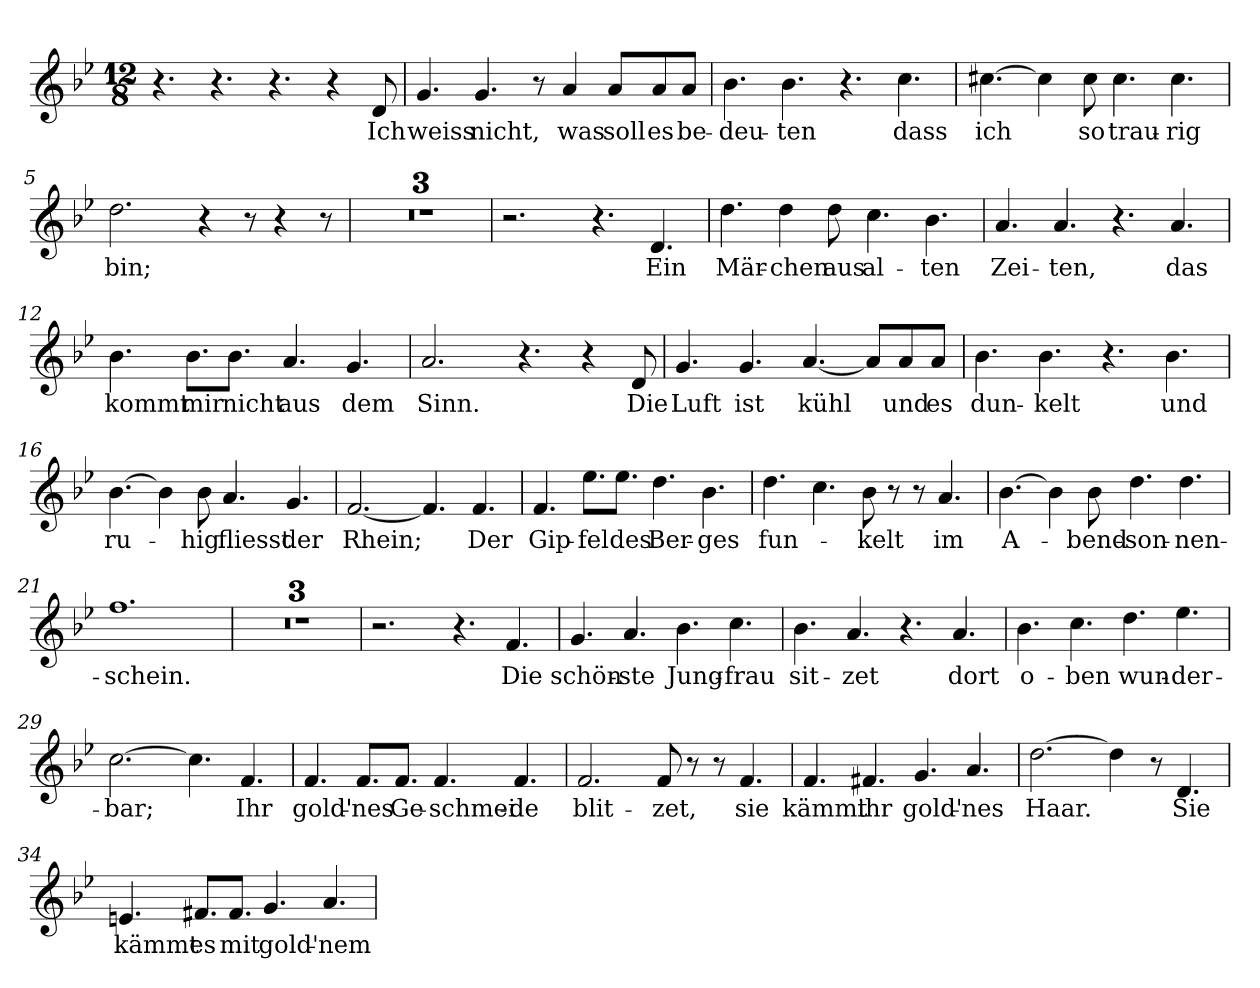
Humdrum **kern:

**kern	**text
*part1	*part1
*staff1	*staff1
*clefG2	*
*k[b-e-]	*
*M12/8	*
=1	=1
4.r	.
4.r	.
4.r	.
4r	.
!	!LO:LY:b
8d/	Ich
=2	=2
!	!LO:LY:b
4.g/	weiss
!	!LO:LY:b
4.g/	nicht,
8r	.
!	!LO:LY:b
4a/	was
!	!LO:LY:b
8a/L	soll
!	!LO:LY:b
8a/	es
!	!LO:LY:b
8a/J	be-
=3	=3
!	!LO:LY:b
4.b-\	-deu-
!	!LO:LY:b
4.b-\	-ten
4.r	.
!	!LO:LY:b
4.cc\	dass
=4	=4
!	!LO:LY:b
[4.cc#X\	ich
4cc#\]	.
!	!LO:LY:b
8cc#\	so
!	!LO:LY:b
4.cc#\	trau-
!	!LO:LY:b
4.cc#\	-rig
=5	=5
!	!LO:LY:b
2.dd\	bin;
4r	.
8r	.
4r	.
8r	.
=6	=6
1.r	.
=7	=7
1.r	.
=8	=8
1.r	.
!!LO:LB:g=z
=9	=9
2.r	.
4.r	.
!	!LO:LY:b
4.d/	Ein
=10	=10
!	!LO:LY:b
4.dd\	Mär-
!	!LO:LY:b
4dd\	-chen
!	!LO:LY:b
8dd\	aus
!	!LO:LY:b
4.cc\	al-
!	!LO:LY:b
4.b-\	-ten
=11	=11
!	!LO:LY:b
4.a/	Zei-
!	!LO:LY:b
4.a/	-ten,
4.r	.
!	!LO:LY:b
4.a/	das
=12	=12
!	!LO:LY:b
4.b-\	kommt
!	!LO:LY:b
8.b-\L	mir
!	!LO:LY:b
8.b-\J	nicht
!	!LO:LY:b
4.a/	aus
!	!LO:LY:b
4.g/	dem
=13	=13
!	!LO:LY:b
2.a/	Sinn.
4.r	.
4r	.
!	!LO:LY:b
8d/	Die
=14	=14
!	!LO:LY:b
4.g/	Luft
!	!LO:LY:b
4.g/	ist
!	!LO:LY:b
[4.a/	kühl
8a/L]	.
!	!LO:LY:b
8a/	und
!	!LO:LY:b
8a/J	es
!!LO:LB:g=z
=15	=15
!	!LO:LY:b
4.b-\	dun-
!	!LO:LY:b
4.b-\	-kelt
4.r	.
!	!LO:LY:b
4.b-\	und
=16	=16
!	!LO:LY:b
[4.b-\	ru-
4b-\]	.
!	!LO:LY:b
8b-\	-hig
!	!LO:LY:b
4.a/	fliesst
!	!LO:LY:b
4.g/	der
=17	=17
!	!LO:LY:b
[2.f/	Rhein;
4.f/]	.
!	!LO:LY:b
4.f/	Der
=18	=18
!	!LO:LY:b
4.f/	Gip-
!	!LO:LY:b
8.ee-\L	-fel
!	!LO:LY:b
8.ee-\J	des
!	!LO:LY:b
4.dd\	Ber-
!	!LO:LY:b
4.b-\	-ges
=19	=19
!	!LO:LY:b
4.dd\	fun-
4.cc\	.
!	!LO:LY:b
8b-\	-kelt
8r	.
8r	.
!	!LO:LY:b
4.a/	im
=20	=20
!	!LO:LY:b
[4.b-\	A-
4b-\]	.
!	!LO:LY:b
8b-\	-bend-
!	!LO:LY:b
4.dd\	-son-
!	!LO:LY:b
4.dd\	-nen-
=21	=21
!	!LO:LY:b
1.ff	-schein.
!!LO:LB:g=z
=22	=22
1.r	.
=23	=23
1.r	.
=24	=24
1.r	.
=25	=25
2.r	.
4.r	.
!	!LO:LY:b
4.f/	Die
=26	=26
!	!LO:LY:b
4.g/	schön-
!	!LO:LY:b
4.a/	-ste
!	!LO:LY:b
4.b-\	Jung-
!	!LO:LY:b
4.cc\	-frau
=27	=27
!	!LO:LY:b
4.b-\	sit-
!	!LO:LY:b
4.a/	-zet
4.r	.
!	!LO:LY:b
4.a/	dort
=28	=28
!	!LO:LY:b
4.b-\	o-
!	!LO:LY:b
4.cc\	-ben
!	!LO:LY:b
4.dd\	wun-
!	!LO:LY:b
4.ee-\	-der-
=29	=29
!	!LO:LY:b
[2.cc\	-bar;
4.cc\]	.
!	!LO:LY:b
4.f/	Ihr
=30	=30
!	!LO:LY:b
4.f/	gold'-
!	!LO:LY:b
8.f/L	-nes
!	!LO:LY:b
8.f/J	Ge-
!	!LO:LY:b
4.f/	-schmei-
!	!LO:LY:b
4.f/	-de
!!LO:LB:g=z
=31	=31
!	!LO:LY:b
2.f/	blit-
!	!LO:LY:b
8f/	-zet,
8r	.
8r	.
!	!LO:LY:b
4.f/	sie
=32	=32
!	!LO:LY:b
4.f/	kämmt
!	!LO:LY:b
4.f#X/	ihr
!	!LO:LY:b
4.g/	gold'-
!	!LO:LY:b
4.a/	-nes
=33	=33
!	!LO:LY:b
[2.dd\	Haar.
4dd\]	.
8r	.
!	!LO:LY:b
4.d/	Sie
=34	=34
!	!LO:LY:b
4.en/	kämmt
!	!LO:LY:b
8.f#X/L	es
!	!LO:LY:b
8.f#/J	mit
!	!LO:LY:b
4.g/	gold'-
!	!LO:LY:b
4.a/	-nem
=	=
*-	*-
